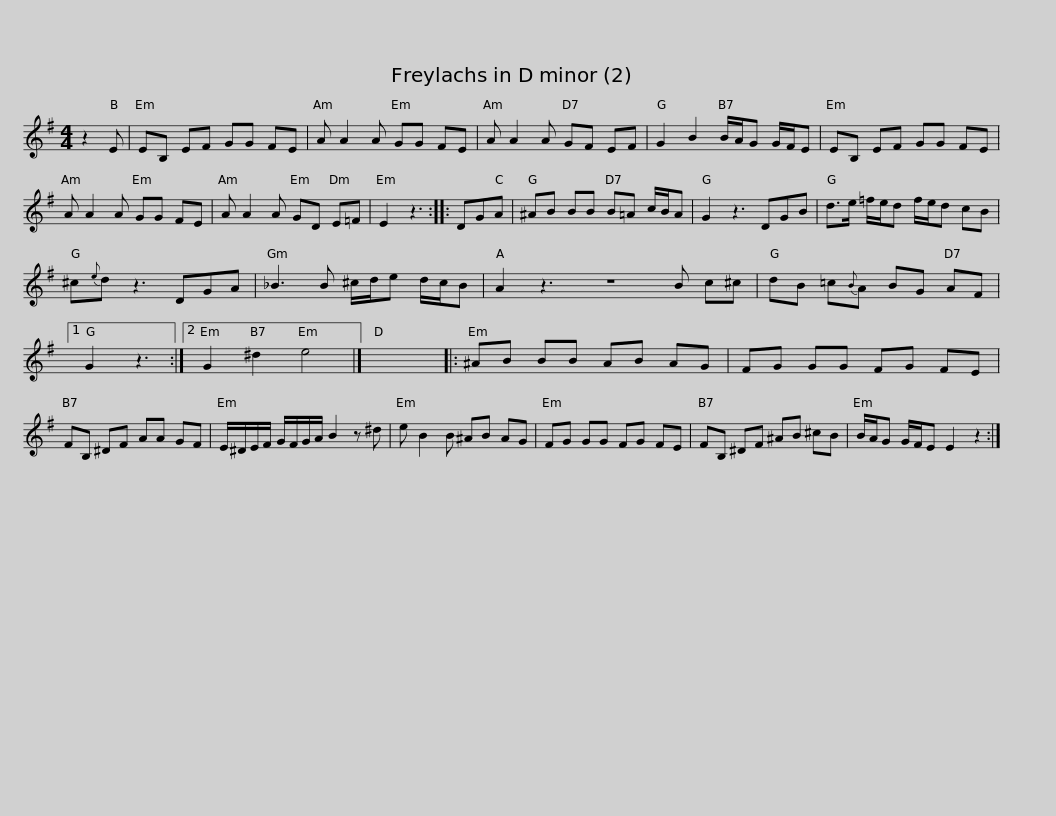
X:1
L:1/8
M:4/4
I:linebreak $
K:Emin
V:1 treble
V:1
 z2 E | EB, EF GG FE | A A2 A GG FE | A A2 A GF EF | G2 B2 B/A/G G/F/E | %5
 EB, EF GG FE |$ A A2 A GG FE | A A2 A GD E=F | E2 z3 :: DGA | %10
 ^AB BB B=A c/B/A | G2 z3 DGB |$ d>e =f/e/d f/e/d cB | ^c{e}d z3 DGA | _B3 B ^c/d/e d/c/B | %15
 A2 z3 z8 B c^c | dB =c{B}A BG AF |1$ G2 z3 :|2 G2 ^d2 e4 |] x8 |: %20
 ^AB BB AB AG | FG GG FG FE | FB, ^DF AA GF |$ E/^D/E/F/ G/F/G/A/ B2 z ^d | e B2 B ^AB AG | %25
 FG GG FG FE | FB, ^DF ^AB ^cB |$ B/A/G G/F/E E2 z2 :| %28
